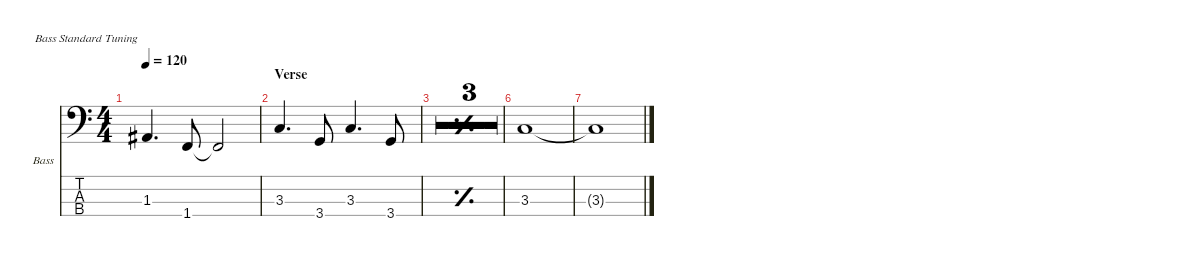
\defaultSystemsLayout 4
\hideDynamics
\bracketExtendMode nobrackets
\firstSystemTrackNameOrientation horizontal
\otherSystemsTrackNameOrientation horizontal
\track ("Bass" "Bass") {multiBarRest instrument electricbassfinger}
\staff {score tabs}
\tuning (G2 D2 A1 E1)
\ts (4 4)
\tempo 120
\clef f4
\ks c
1.3.4{d dy mf} 1.4.8 1.4{t}.2 |
\section ("" "Verse")
3.3.4{d} 3.4.8 3.3.4{d} 3.4.8 |
\simile simple
|
|
|
\simile none
3.3.1 |
3.3{t}.1
